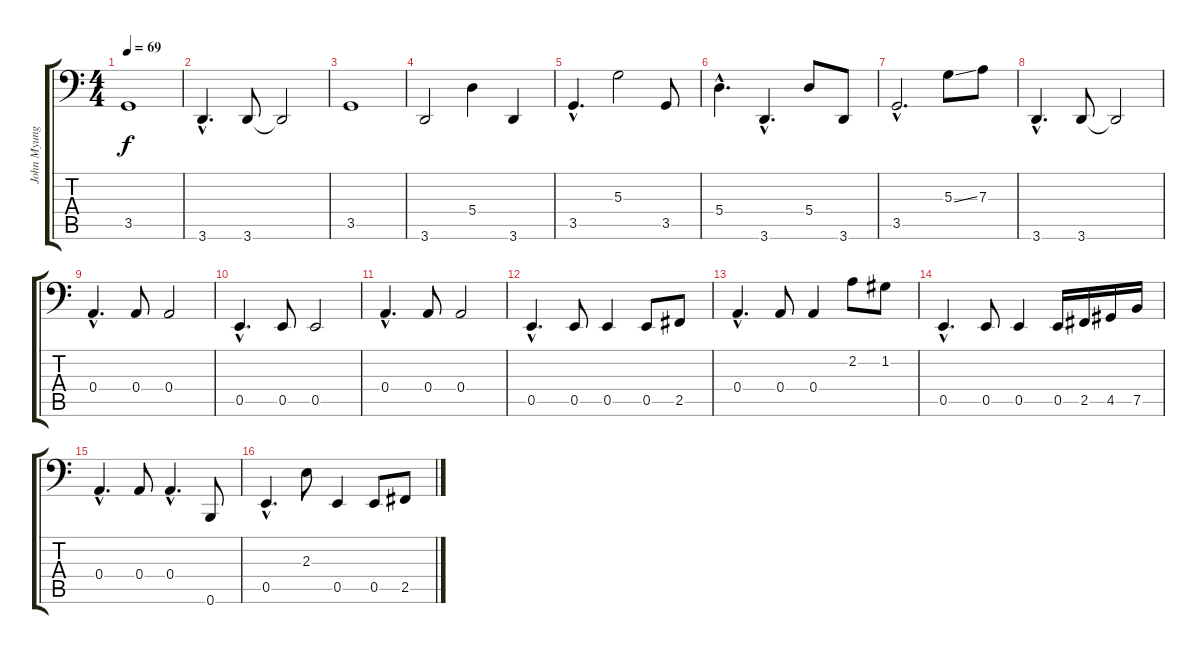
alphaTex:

\track ("John Myung" "John Myung") {instrument electricbassfinger}
\staff {score tabs}
\tuning (C3 G2 D2 A1 E1 B0) {hide}
\ts (4 4)
\tempo 69
\clef f4
\ks c
3.5.1{dy f volume 16 instrument electricbassfinger} |
3.6{hac}.4{d} 3.6.8 3.6{t}.2 |
3.5.1 |
3.6.2 5.4.4 3.6.4 |
3.5{hac}.4{d} 5.3.2 3.5.8 |
5.4{hac}.4{d} 3.6{hac}.4{d} 5.4.8 3.6.8 |
3.5{hac}.2{d} 5.3{ss}.8 7.3.8 |
3.6{hac}.4{d} 3.6.8 3.6{t}.2 |
0.4{hac}.4{d} 0.4.8 0.4.2 |
0.5{hac}.4{d} 0.5.8 0.5.2 |
0.4{hac}.4{d} 0.4.8 0.4.2 |
0.5{hac}.4{d} 0.5.8 0.5.4 0.5.8 2.5.8 |
0.4{hac}.4{d} 0.4.8 0.4.4 2.2.8 1.2.8 |
0.5{hac}.4{d} 0.5.8 0.5.4 0.5.16 2.5.16 4.5.16 7.5.16 |
0.4{hac}.4{d} 0.4.8 0.4{hac}.4{d} 0.6.8 |
0.5{hac}.4{d} 2.3.8 0.5.4 0.5.8 2.5.8
